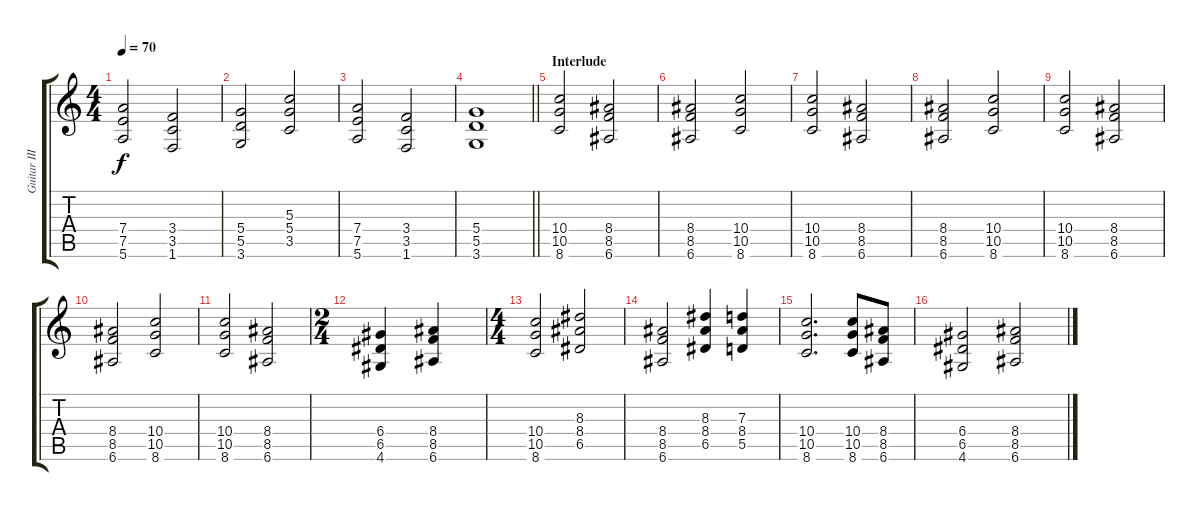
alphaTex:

\track ("Guitar III" "Guitar III") {instrument overdrivenguitar}
\staff {score tabs}
\tuning (E4 B3 G3 D3 A2 E2) {hide}
\ts (4 4)
\tempo 70
\clef g2
\ks c
(7.4 7.5 5.6).2{dy f} (3.4 3.5 1.6).2 |
(5.4 5.5 3.6).2 (5.3 5.4 3.5).2 |
(7.4 7.5 5.6).2 (3.4 3.5 1.6).2 |
\barLineRight lightlight
(5.4 5.5 3.6).1 |
\section ("" "Interlude")
(10.4 10.5 8.6).2 (8.4 8.5 6.6).2 |
(8.4 8.5 6.6).2 (10.4 10.5 8.6).2 |
(10.4 10.5 8.6).2 (8.4 8.5 6.6).2 |
(8.4 8.5 6.6).2 (10.4 10.5 8.6).2 |
(10.4 10.5 8.6).2 (8.4 8.5 6.6).2 |
(8.4 8.5 6.6).2 (10.4 10.5 8.6).2 |
(10.4 10.5 8.6).2 (8.4 8.5 6.6).2 |
\ts (2 4)
(6.4 6.5 4.6).4 (8.4 8.5 6.6).4 |
\ts (4 4)
(10.4 10.5 8.6).2 (8.3 8.4 6.5).2 |
(8.4 8.5 6.6).2 (8.3 8.4 6.5).4 (7.3 8.4 5.5).4 |
(10.4 10.5 8.6).2{d} (10.4 10.5 8.6).8 (8.4 8.5 6.6).8 |
(6.4 6.5 4.6).2 (8.4 8.5 6.6).2
